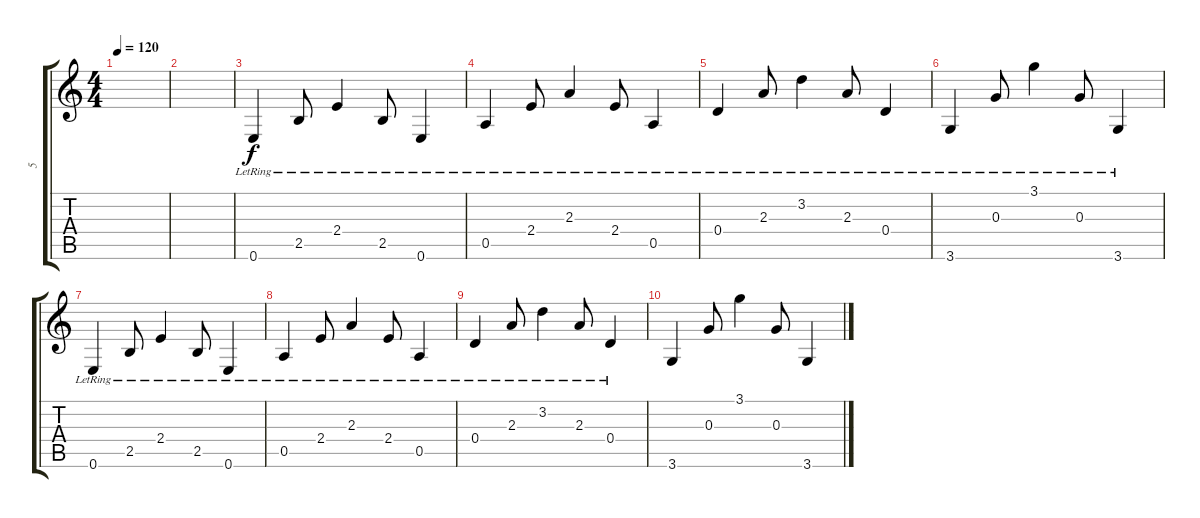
\track ("5" "5") {instrument acousticguitarsteel}
\staff {score tabs}
\tuning (E4 B3 G3 D3 A2 E2) {hide}
\ts (4 4)
\tempo 120
\clef g2
\ks c
|
|
0.6{lr}.4{instrument acousticguitarsteel} 2.5{lr}.8 2.4{lr}.4 2.5{lr}.8 0.6{lr}.4 |
0.5{lr}.4 2.4{lr}.8 2.3{lr}.4 2.4{lr}.8 0.5{lr}.4 |
0.4{lr}.4 2.3{lr}.8 3.2{lr}.4 2.3{lr}.8 0.4{lr}.4 |
3.6{lr}.4 0.3{lr}.8 3.1{lr}.4 0.3{lr}.8 3.6{lr}.4 |
0.6{lr}.4 2.5{lr}.8 2.4{lr}.4 2.5{lr}.8 0.6{lr}.4 |
0.5{lr}.4 2.4{lr}.8 2.3{lr}.4 2.4{lr}.8 0.5{lr}.4 |
0.4{lr}.4 2.3{lr}.8 3.2{lr}.4 2.3{lr}.8 0.4{lr}.4 |
3.6.4 0.3.8 3.1.4 0.3.8 3.6.4
